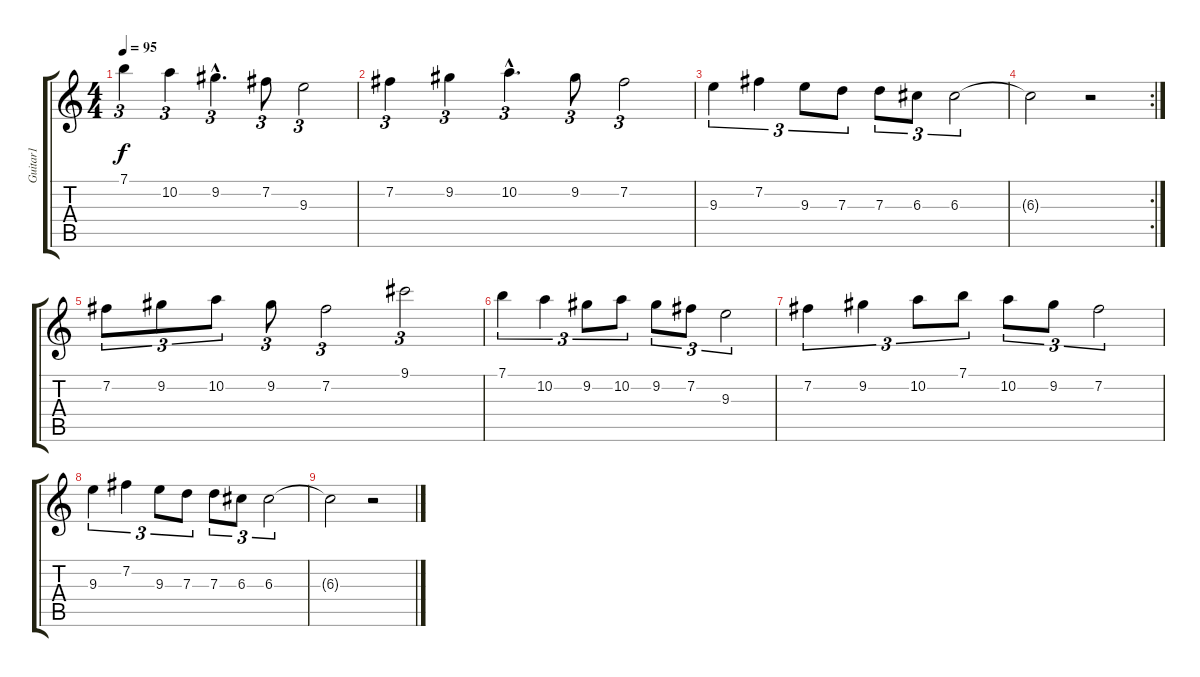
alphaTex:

\track ("Guitar1" "Guitar1") {instrument distortionguitar}
\staff {score tabs}
\tuning (E4 B3 G3 D3 A2 E2) {hide}
\ts (4 4)
\tempo 95
\clef g2
\ks c
7.1.4{tu (3 2) dy f} 10.2.4{tu (3 2)} 9.2{hac}.4{d tu (3 2)} 7.2.8{tu (3 2)} 9.3.2{tu (3 2)} |
7.2.4{tu (3 2)} 9.2.4{tu (3 2)} 10.2{hac}.4{d tu (3 2)} 9.2.8{tu (3 2)} 7.2.2{tu (3 2)} |
9.3.4{tu (3 2)} 7.2.4{tu (3 2)} 9.3.8{tu (3 2)} 7.3.8{tu (3 2)} 7.3.8{tu (3 2)} 6.3.8{tu (3 2)} 6.3.2{tu (3 2)} |
\rc 2
6.3{t}.2 r.2 |
7.2.8{tu (3 2)} 9.2.8{tu (3 2)} 10.2.8{tu (3 2)} 9.2.8{tu (3 2)} 7.2.2{tu (3 2)} 9.1.2{tu (3 2)} |
7.1.4{tu (3 2)} 10.2.4{tu (3 2)} 9.2.8{tu (3 2)} 10.2.8{tu (3 2)} 9.2.8{tu (3 2)} 7.2.8{tu (3 2)} 9.3.2{tu (3 2)} |
7.2.4{tu (3 2)} 9.2.4{tu (3 2)} 10.2.8{tu (3 2)} 7.1.8{tu (3 2)} 10.2.8{tu (3 2)} 9.2.8{tu (3 2)} 7.2.2{tu (3 2)} |
9.3.4{tu (3 2)} 7.2.4{tu (3 2)} 9.3.8{tu (3 2)} 7.3.8{tu (3 2)} 7.3.8{tu (3 2)} 6.3.8{tu (3 2)} 6.3.2{tu (3 2)} |
6.3{t}.2 r.2
